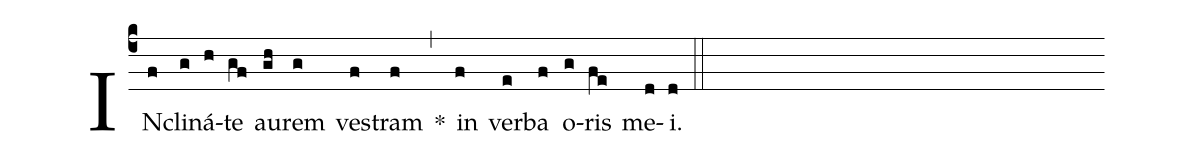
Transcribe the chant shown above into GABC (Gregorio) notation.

%%
(c4)
IN(f)cli(g)ná(h)te(gf) au(gh)rem(g) ves(f)tram(f) *(,)
in(f) ver(e)ba(f) o(g)ris(fe) me(d)i.(d) (::)
